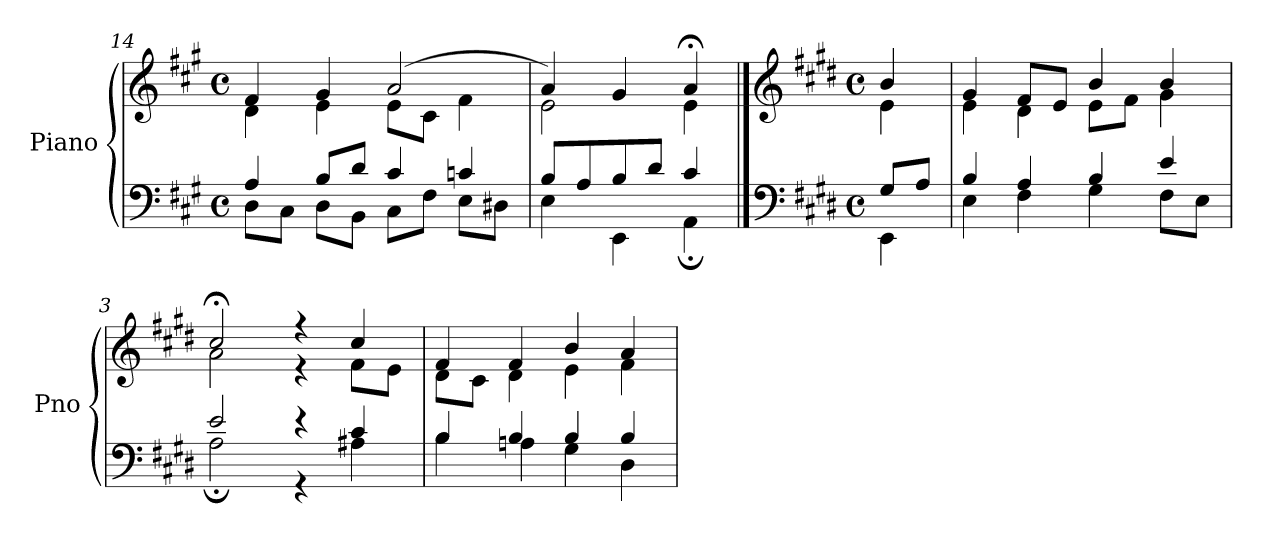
**kern	**kern
*part1	*part1
*staff2	*staff1
*I"Piano	*
*I'Pno	*
*clefF4	*clefG2
*k[f#c#g#]	*k[f#c#g#]
*M4/4	*M4/4
*met(c)	*met(c)
=14	=14
*^	*^
4A/	8D\L	4f#/	4d\
.	8C#\J	.	.
8B/L	8D\L	4g#/	4e\
8d/J	8BB\J	.	.
4c#/	8C#\L	(>2a/	8e\L
.	8F#\J	.	8c#\J
4cn/	8E\L	.	4f#\
.	8D#X\J	.	.
=15	=15	=15	=15
8B/L	4E\	4a/)	2e\
8A/	.	.	.
8B/	4EE\	4g#/	.
8d/J	.	.	.
4c#/	4AA;\	4a;</	4e\
==1	==1	==1	==1
*clefF4	*	*clefG2	*
*k[f#c#g#d#]	*	*k[f#c#g#d#]	*
*M4/4	*	*M4/4	*
*met(c)	*	*met(c)	*
8G#/L	4EE\	4b/	4e\
8A/J	.	.	.
=2	=2	=2	=2
4B/	4E\	4g#/	4e\
4A/	4F#\	8f#/L	4d#\
.	.	8e/J	.
4B/	4G#\	4b/	8e\L
.	.	.	8f#\J
4e/	8F#\L	4b/	4g#\
.	8E\J	.	.
=3	=3	=3	=3
2e/	2A;\	2cc#;</	2a\
4r	4r	4r	4r
4c#/	4A#X\	4cc#/	8f#\L
.	.	.	8e\J
=4	=4	=4	=4
4B/	4B\	4f#/	8d#\L
.	.	.	8c#\J
4B/	4An\	4f#/	4d#\
4B/	4G#\	4b/	4e\
4B/	4D#\	4a/	4f#\
*v	*v	*	*
*	*v	*v
=	=
*-	*-
